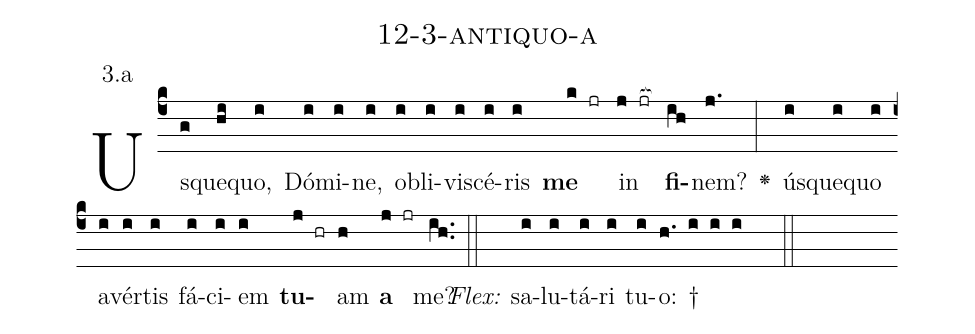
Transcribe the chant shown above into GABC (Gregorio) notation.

name: 12-3-antiquo-a;
annotation: 3.a;
%%
(c4)Us(g)que(hi)quo,(i) Dó(i)mi(i)ne,(i) ob(i)li(i)vi(i)scé(i)ris(i) <b>me</b>(k jr) in(j jr[ocb:1{]) <b>fi</b>(ih[ocb:0}])nem?(j.) <v>\greheightstar</v>(:) ús(i)que(i)quo(i) a(i)vér(i)tis(i) fá(i)ci(i)em(i) <b>tu</b>(j hr)am(h) <b>a</b>(j jr) me?(ih..) (::)
<i>Flex:</i>()  sa(i)lu(i)tá(i)ri(i) tu(i)o: †(h. i i i  ::)

%E(i) u(i) o(j) u(h) a(j) e.(ih..) (::)
